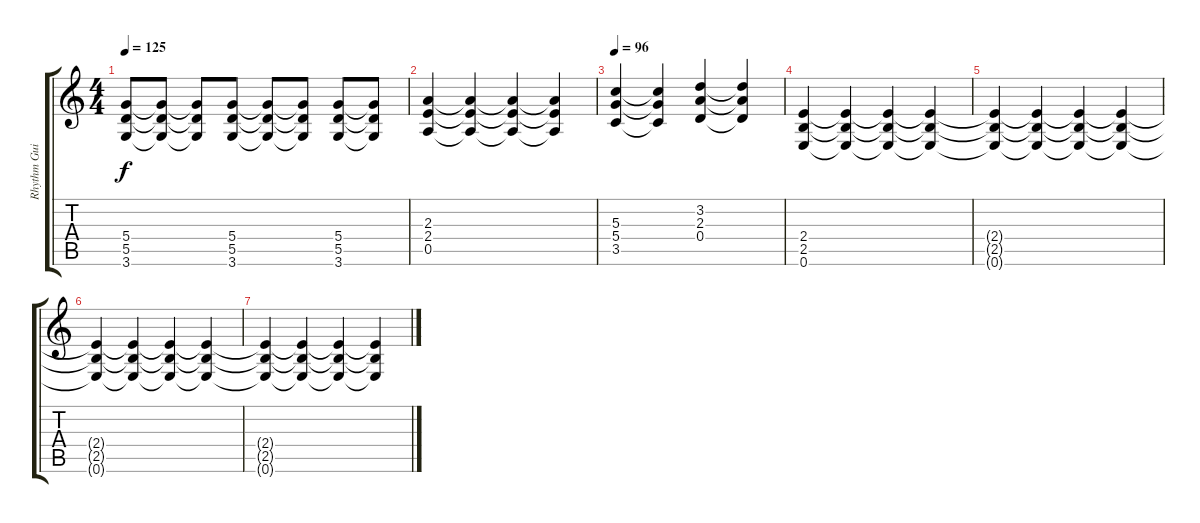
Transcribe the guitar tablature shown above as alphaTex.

\track ("Rhythm Guitar" "Rhythm Gui") {instrument overdrivenguitar}
\staff {score tabs}
\tuning (E4 B3 G3 D3 A2 E2) {hide}
\ts (4 4)
\tempo 125
\clef g2
\ks c
(5.4 5.5 3.6).8{dy f} (5.4{t} 5.5{t} 3.6{t}).8 (5.4{t} 5.5{t} 3.6{t}).8 (5.4 5.5 3.6).8 (5.4{t} 5.5{t} 3.6{t}).8 (5.4{t} 5.5{t} 3.6{t}).8 (5.4 5.5 3.6).8 (5.4{t} 5.5{t} 3.6{t}).8 |
(2.3 2.4 0.5).4 (2.3{t} 2.4{t} 0.5{t}).4 (2.3{t} 2.4{t} 0.5{t}).4 (2.3{t} 2.4{t} 0.5{t}).4 |
\tempo 96
(5.3 5.4 3.5).4 (5.3{t} 5.4{t} 3.5{t}).4 (3.2 2.3 0.4).4 (3.2{t} 2.3{t} 0.4{t}).4 |
(2.4 2.5 0.6).4 (2.4{t} 2.5{t} 0.6{t}).4 (2.4{t} 2.5{t} 0.6{t}).4 (2.4{t} 2.5{t} 0.6{t}).4 |
(2.4{t} 2.5{t} 0.6{t}).4 (2.4{t} 2.5{t} 0.6{t}).4 (2.4{t} 2.5{t} 0.6{t}).4 (2.4{t} 2.5{t} 0.6{t}).4 |
(2.4{t} 2.5{t} 0.6{t}).4 (2.4{t} 2.5{t} 0.6{t}).4 (2.4{t} 2.5{t} 0.6{t}).4 (2.4{t} 2.5{t} 0.6{t}).4 |
(2.4{t} 2.5{t} 0.6{t}).4 (2.4{t} 2.5{t} 0.6{t}).4 (2.4{t} 2.5{t} 0.6{t}).4 (2.4{t} 2.5{t} 0.6{t}).4
